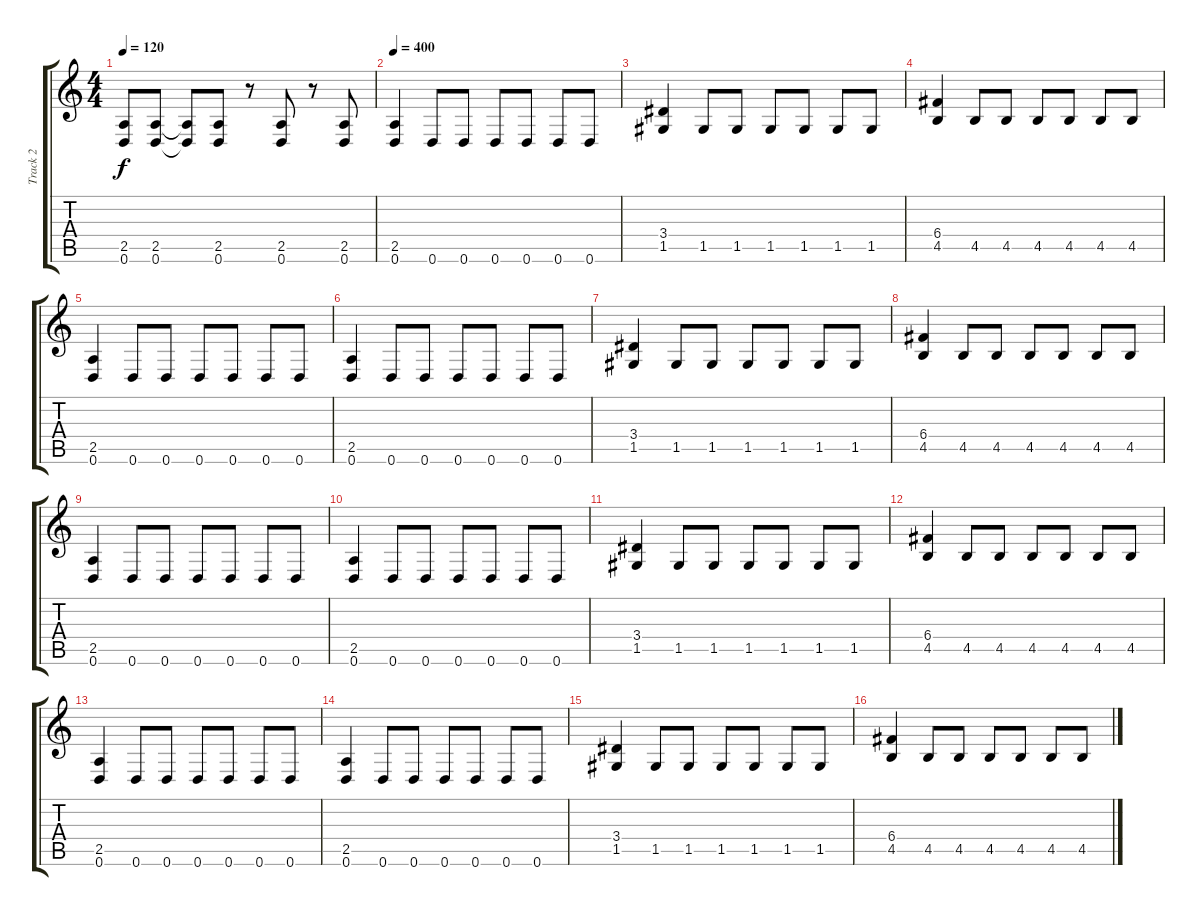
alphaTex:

\track ("Track 2" "Track 2") {instrument distortionguitar}
\staff {score tabs}
\tuning (D4 A3 F3 C3 G2 D2) {hide}
\ts (4 4)
\tempo 120
\clef g2
\ks c
(2.5 0.6).8{dy f} (2.5 0.6).8 (2.5{t} 0.6{t}).8 (2.5 0.6).8 r.8 (2.5 0.6).8 r.8 (2.5 0.6).8 |
\tempo 400
(2.5 0.6).4 0.6.8 0.6.8 0.6.8 0.6.8 0.6.8 0.6.8 |
(3.4 1.5).4 1.5.8 1.5.8 1.5.8 1.5.8 1.5.8 1.5.8 |
(6.4 4.5).4 4.5.8 4.5.8 4.5.8 4.5.8 4.5.8 4.5.8 |
(2.5 0.6).4 0.6.8 0.6.8 0.6.8 0.6.8 0.6.8 0.6.8 |
(2.5 0.6).4 0.6.8 0.6.8 0.6.8 0.6.8 0.6.8 0.6.8 |
(3.4 1.5).4 1.5.8 1.5.8 1.5.8 1.5.8 1.5.8 1.5.8 |
(6.4 4.5).4 4.5.8 4.5.8 4.5.8 4.5.8 4.5.8 4.5.8 |
(2.5 0.6).4 0.6.8 0.6.8 0.6.8 0.6.8 0.6.8 0.6.8 |
(2.5 0.6).4 0.6.8 0.6.8 0.6.8 0.6.8 0.6.8 0.6.8 |
(3.4 1.5).4 1.5.8 1.5.8 1.5.8 1.5.8 1.5.8 1.5.8 |
(6.4 4.5).4 4.5.8 4.5.8 4.5.8 4.5.8 4.5.8 4.5.8 |
(2.5 0.6).4 0.6.8 0.6.8 0.6.8 0.6.8 0.6.8 0.6.8 |
(2.5 0.6).4 0.6.8 0.6.8 0.6.8 0.6.8 0.6.8 0.6.8 |
(3.4 1.5).4 1.5.8 1.5.8 1.5.8 1.5.8 1.5.8 1.5.8 |
(6.4 4.5).4 4.5.8 4.5.8 4.5.8 4.5.8 4.5.8 4.5.8
